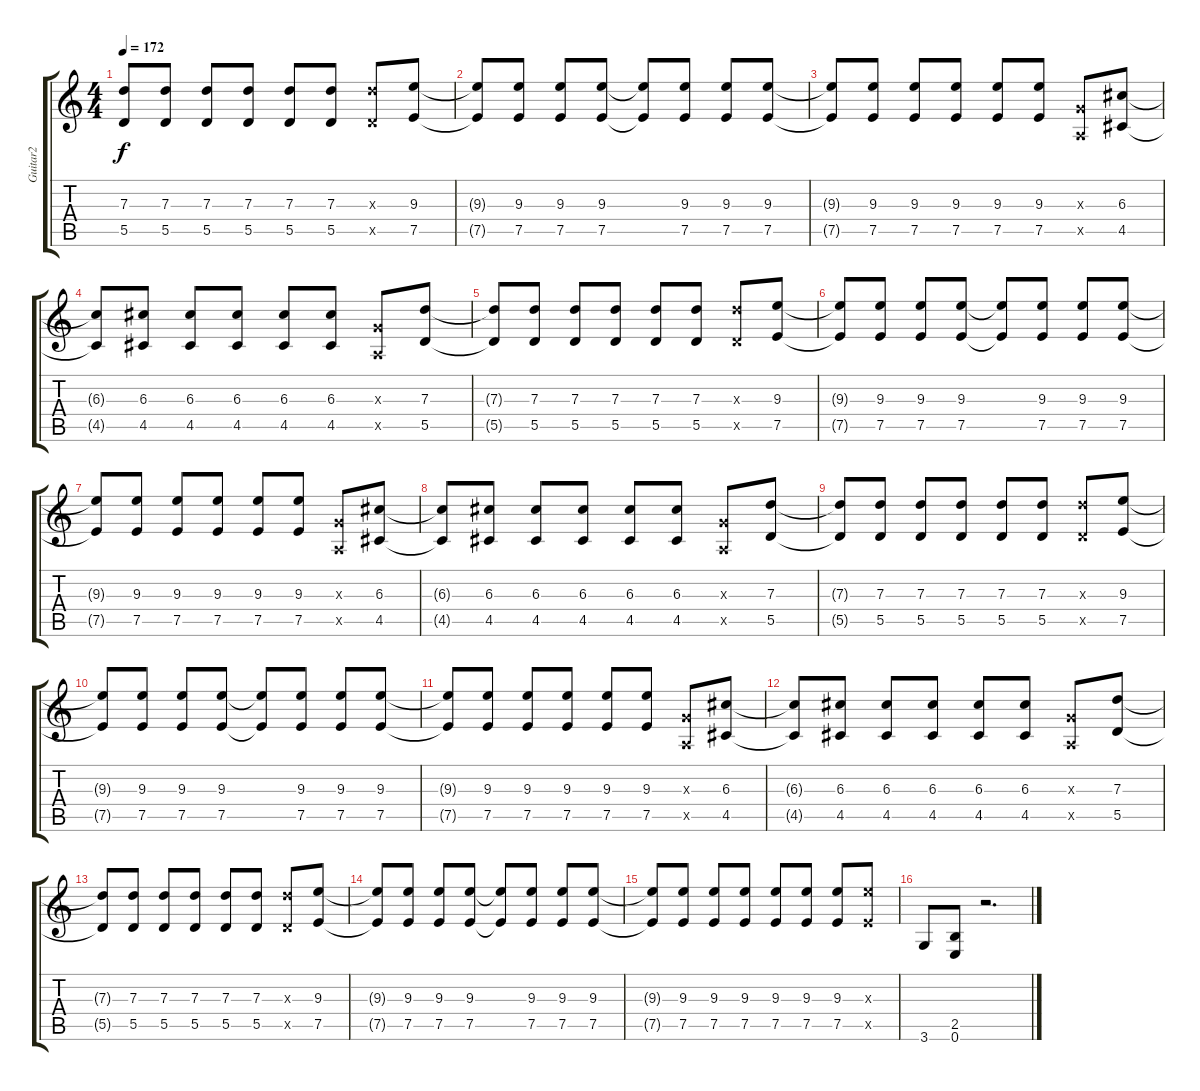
\track ("Guitar2" "Guitar2") {instrument overdrivenguitar}
\staff {score tabs}
\tuning (E4 B3 G3 D3 A2 E2) {hide}
\ts (4 4)
\tempo 172
\clef g2
\ks c
(7.3{t} 5.5{t}).8{dy f} (7.3 5.5).8 (7.3 5.5).8 (7.3 5.5).8 (7.3 5.5).8 (7.3 5.5).8 (7.3{x} 5.5{x}).8 (9.3 7.5).8 |
(9.3{t} 7.5{t}).8 (9.3 7.5).8 (9.3 7.5).8 (9.3 7.5).8 (9.3{t} 7.5{t}).8 (9.3 7.5).8 (9.3 7.5).8 (9.3 7.5).8 |
(9.3{t} 7.5{t}).8 (9.3 7.5).8 (9.3 7.5).8 (9.3 7.5).8 (9.3 7.5).8 (9.3 7.5).8 (0.3{x} 0.5{x}).8 (6.3 4.5).8 |
(6.3{t} 4.5{t}).8 (6.3 4.5).8 (6.3 4.5).8 (6.3 4.5).8 (6.3 4.5).8 (6.3 4.5).8 (0.3{x} 0.5{x}).8 (7.3 5.5).8 |
(7.3{t} 5.5{t}).8 (7.3 5.5).8 (7.3 5.5).8 (7.3 5.5).8 (7.3 5.5).8 (7.3 5.5).8 (7.3{x} 5.5{x}).8 (9.3 7.5).8 |
(9.3{t} 7.5{t}).8 (9.3 7.5).8 (9.3 7.5).8 (9.3 7.5).8 (9.3{t} 7.5{t}).8 (9.3 7.5).8 (9.3 7.5).8 (9.3 7.5).8 |
(9.3{t} 7.5{t}).8 (9.3 7.5).8 (9.3 7.5).8 (9.3 7.5).8 (9.3 7.5).8 (9.3 7.5).8 (0.3{x} 0.5{x}).8 (6.3 4.5).8 |
(6.3{t} 4.5{t}).8 (6.3 4.5).8 (6.3 4.5).8 (6.3 4.5).8 (6.3 4.5).8 (6.3 4.5).8 (0.3{x} 0.5{x}).8 (7.3 5.5).8 |
(7.3{t} 5.5{t}).8 (7.3 5.5).8 (7.3 5.5).8 (7.3 5.5).8 (7.3 5.5).8 (7.3 5.5).8 (7.3{x} 5.5{x}).8 (9.3 7.5).8 |
(9.3{t} 7.5{t}).8 (9.3 7.5).8 (9.3 7.5).8 (9.3 7.5).8 (9.3{t} 7.5{t}).8 (9.3 7.5).8 (9.3 7.5).8 (9.3 7.5).8 |
(9.3{t} 7.5{t}).8 (9.3 7.5).8 (9.3 7.5).8 (9.3 7.5).8 (9.3 7.5).8 (9.3 7.5).8 (0.3{x} 0.5{x}).8 (6.3 4.5).8 |
(6.3{t} 4.5{t}).8 (6.3 4.5).8 (6.3 4.5).8 (6.3 4.5).8 (6.3 4.5).8 (6.3 4.5).8 (0.3{x} 0.5{x}).8 (7.3 5.5).8 |
(7.3{t} 5.5{t}).8 (7.3 5.5).8 (7.3 5.5).8 (7.3 5.5).8 (7.3 5.5).8 (7.3 5.5).8 (7.3{x} 5.5{x}).8 (9.3 7.5).8 |
(9.3{t} 7.5{t}).8 (9.3 7.5).8 (9.3 7.5).8 (9.3 7.5).8 (9.3{t} 7.5{t}).8 (9.3 7.5).8 (9.3 7.5).8 (9.3 7.5).8 |
(9.3{t} 7.5{t}).8 (9.3 7.5).8 (9.3 7.5).8 (9.3 7.5).8 (9.3 7.5).8 (9.3 7.5).8 (9.3 7.5).8 (9.3{x} 7.5{x}).8 |
3.6.8 (2.5 0.6).8 r.2{d}
